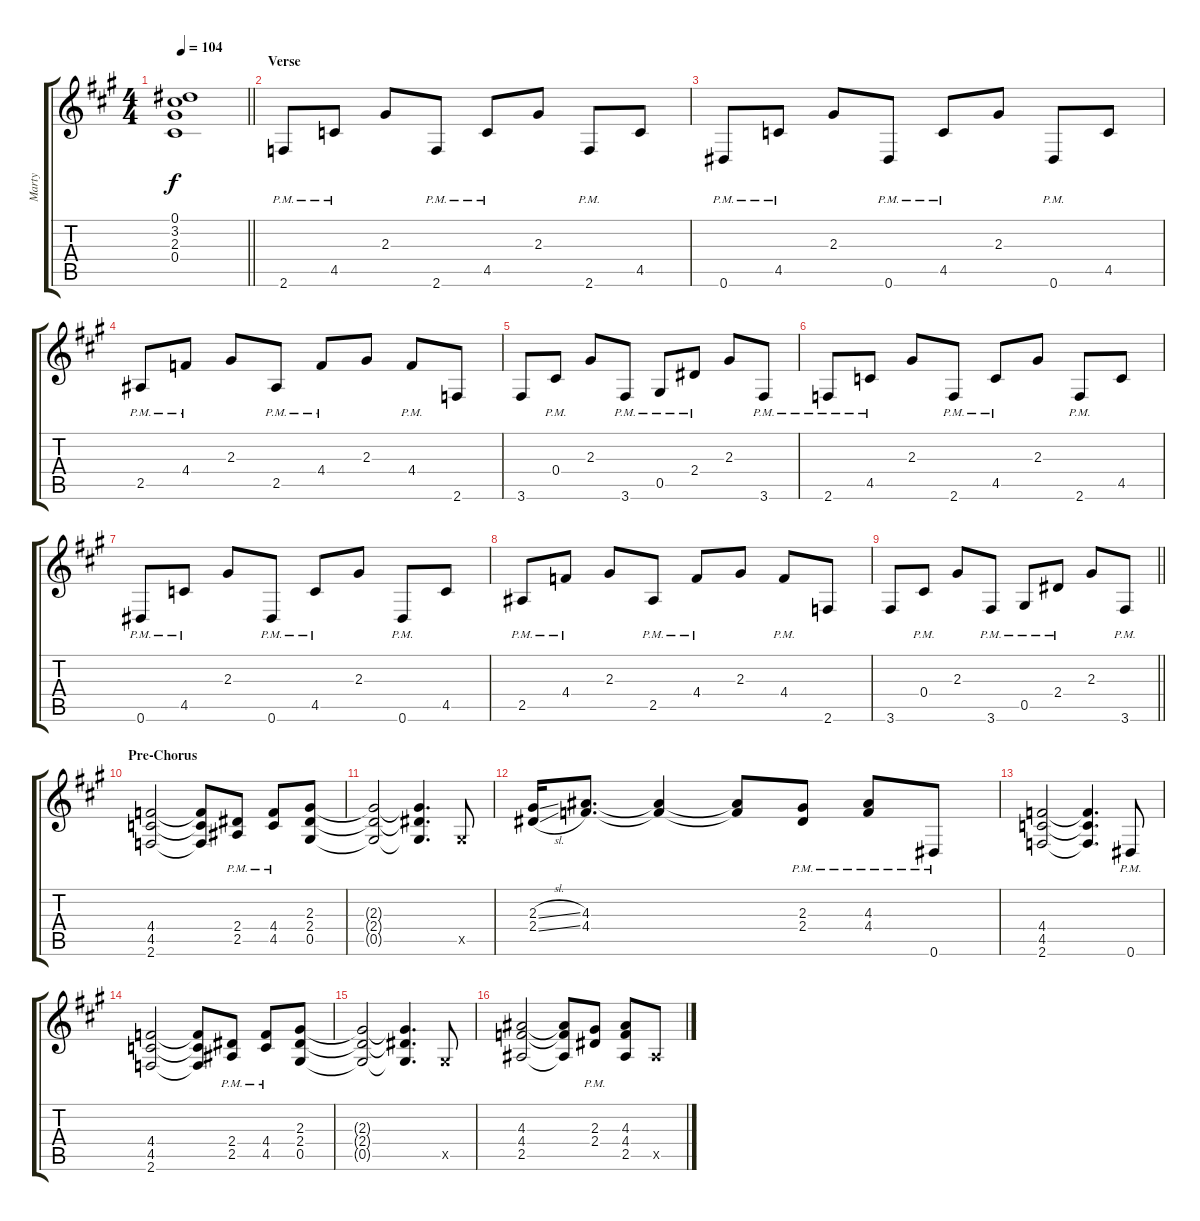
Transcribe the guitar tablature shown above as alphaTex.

\track ("Marty" "Marty") {instrument overdrivenguitar}
\staff {score tabs}
\tuning (Eb4 Bb3 Gb3 Db3 Ab2 Eb2) {hide}
\ts (4 4)
\tempo 104
\clef g2
\barLineRight lightlight
\ks a
(0.1 3.2 2.3 0.4).1{dy f} |
\section ("" "Verse")
2.6{pm}.8 4.5{pm}.8 2.3.8 2.6{pm}.8 4.5{pm}.8 2.3.8 2.6{pm}.8 4.5.8 |
0.6{pm}.8 4.5{pm}.8 2.3.8 0.6{pm}.8 4.5{pm}.8 2.3.8 0.6{pm}.8 4.5.8 |
2.5{pm}.8 4.4{pm}.8 2.3.8 2.5{pm}.8 4.4{pm}.8 2.3.8 4.4{pm}.8 2.6.8 |
3.6.8 0.4{pm}.8 2.3.8 3.6{pm}.8 0.5{pm}.8 2.4{pm}.8 2.3.8 3.6{pm}.8 |
2.6{pm}.8 4.5{pm}.8 2.3.8 2.6{pm}.8 4.5{pm}.8 2.3.8 2.6{pm}.8 4.5.8 |
0.6{pm}.8 4.5{pm}.8 2.3.8 0.6{pm}.8 4.5{pm}.8 2.3.8 0.6{pm}.8 4.5.8 |
2.5{pm}.8 4.4{pm}.8 2.3.8 2.5{pm}.8 4.4{pm}.8 2.3.8 4.4{pm}.8 2.6.8 |
\barLineRight lightlight
3.6.8 0.4{pm}.8 2.3.8 3.6{pm}.8 0.5{pm}.8 2.4{pm}.8 2.3.8 3.6{pm}.8 |
\section ("" "Pre-Chorus")
(4.4 4.5 2.6).2 (4.4{t} 4.5{t} 2.6{t}).8 (2.4{pm} 2.5{pm}).8 (4.4{pm} 4.5{pm}).8 (2.3 2.4 0.5).8 |
(2.3{t} 2.4{t} 0.5{t}).2 (2.3{t} 2.4{t} 0.5{t}).4{d} 0.5{x}.8 |
(2.3{sl} 2.4{sl}).16 (4.3 4.4).8{d} (4.3{t} 4.4{t}).4 (4.3{t} 4.4{t}).8 (2.3{pm} 2.4{pm}).8 (4.3{pm} 4.4{pm}).8 0.6{pm}.8 |
(4.4 4.5 2.6).2 (4.4{t} 4.5{t} 2.6{t}).4{d} 0.6{pm}.8 |
(4.4 4.5 2.6).2 (4.4{t} 4.5{t} 2.6{t}).8 (2.4{pm} 2.5{pm}).8 (4.4{pm} 4.5{pm}).8 (2.3 2.4 0.5).8 |
(2.3{t} 2.4{t} 0.5{t}).2 (2.3{t} 2.4{t} 0.5{t}).4{d} 0.5{x}.8 |
(4.3 4.4 2.5).2 (4.3{t} 4.4{t} 2.5{t}).8 (2.3{pm} 2.4{pm}).8 (4.3 4.4 2.5).8 2.5{x}.8
